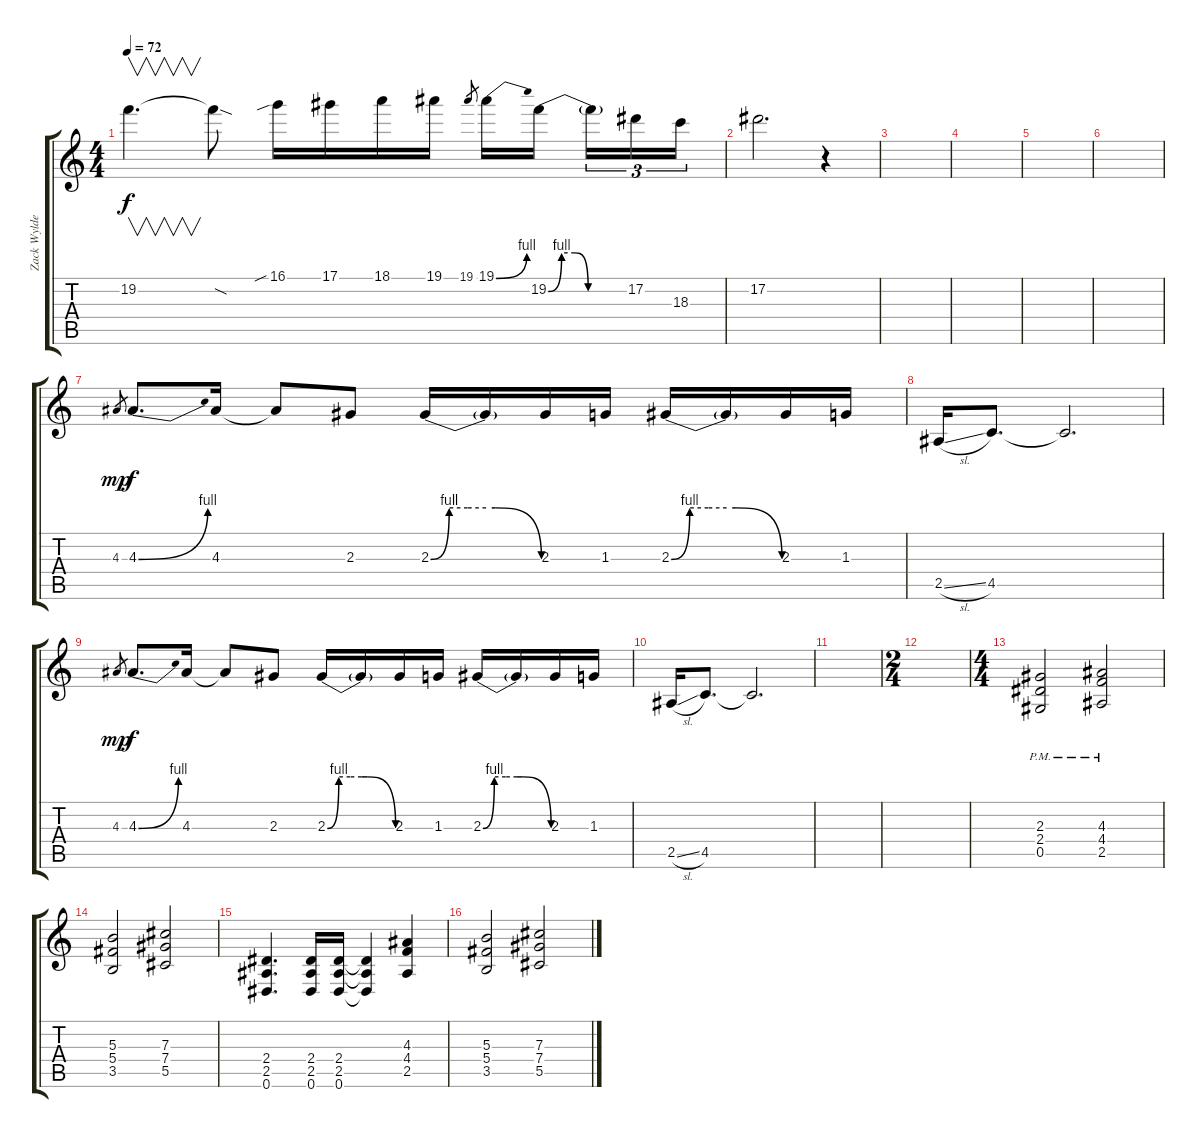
\track ("Zack Wylde lead" "Zack Wylde") {instrument distortionguitar}
\staff {score tabs}
\tuning (Eb4 Bb3 Gb3 Db3 Ab2 Eb2) {hide}
\ts (4 4)
\tempo 72
\clef g2
\ks c
19.2.4{v d dy f} 19.2{sod t}.8 16.1{sib}.16 17.1.16 18.1.16 19.1.16 19.1.8{gr} 19.1{be (bend 0 0 60 4)}.16 19.2{be (custom 0 0 10 4 20 4 30 0 60 0)}.16{beam splitsecondary} 19.2{t}.16{tu (3 2)} 17.2.16{tu (3 2)} 18.3.16{tu (3 2)} |
17.2.2{d} r.4 |
|
|
|
|
4.3.8{gr dy mp} 4.3{be (bend 0 0 60 4)}.8{d dy f volume 11 instrument overdrivenguitar} 4.3.16 4.3{t}.8 2.3.8 2.3{be (custom 0 0 10 4 20 4 30 4 35 4 60 0)}.16 2.3{t}.16 2.3.16 1.3.16 2.3{be (custom 0 0 10 4 20 4 30 4 35 4 60 0)}.16 2.3{t}.16 2.3.16 1.3.16 |
2.5{sl}.16 4.5.8{d} 4.5{t}.2{d} |
4.3.8{gr dy mp} 4.3{be (bend 0 0 60 4)}.8{d dy f} 4.3.16 4.3{t}.8 2.3.8 2.3{be (custom 0 0 10 4 20 4 30 4 35 4 60 0)}.16 2.3{t}.16 2.3.16 1.3.16 2.3{be (custom 0 0 10 4 20 4 30 4 35 4 60 0)}.16 2.3{t}.16 2.3.16 1.3.16 |
2.5{sl}.16 4.5.8{d} 4.5{t}.2{d} |
|
\ts (2 4)
|
\ts (4 4)
(2.3{pm} 2.4{pm} 0.5{pm}).2 (4.3{pm} 4.4{pm} 2.5{pm}).2 |
(5.3 5.4 3.5).2 (7.3 7.4 5.5).2 |
(2.4 2.5 0.6).4{d} (2.4 2.5 0.6).16 (2.4 2.5 0.6).16 (2.4{t} 2.5{t} 0.6{t}).4 (4.3 4.4 2.5).4 |
(5.3 5.4 3.5).2 (7.3 7.4 5.5).2
